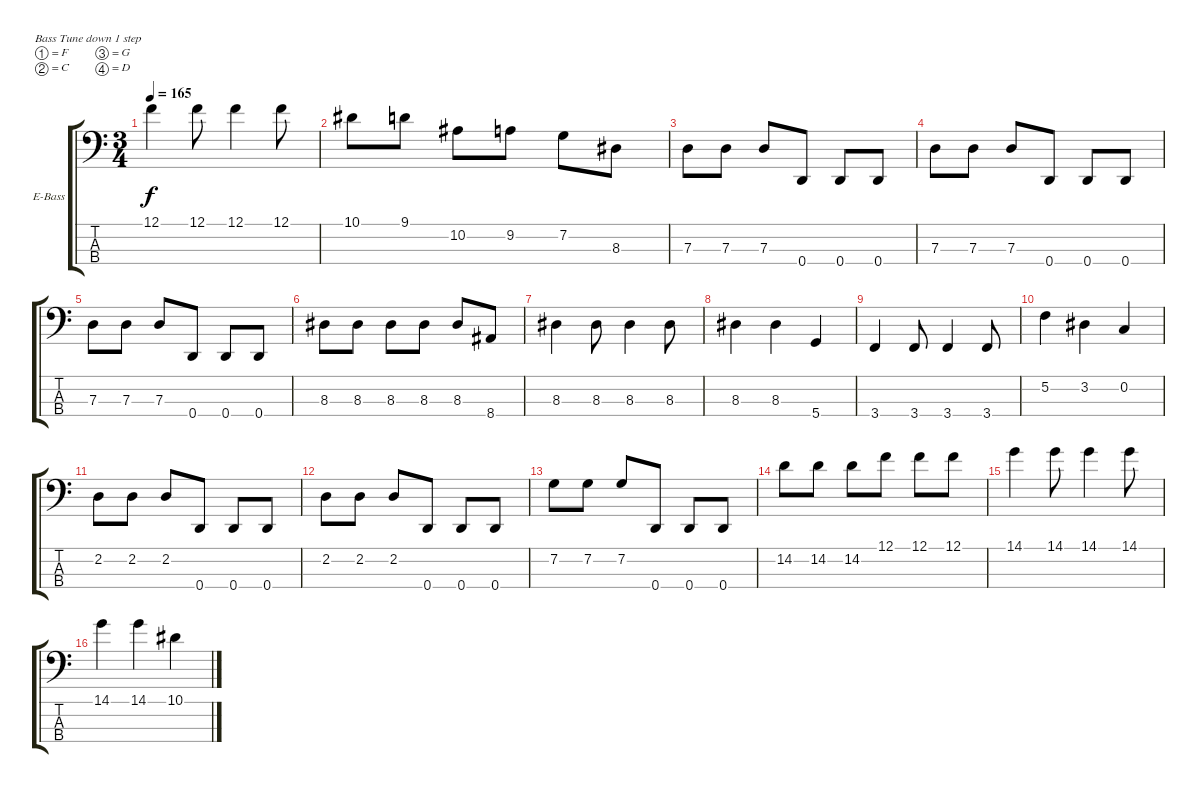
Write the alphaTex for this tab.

\bracketExtendMode groupsimilarinstruments
\firstSystemTrackNameOrientation horizontal
\otherSystemsTrackNameOrientation horizontal
\track ("Kristian - Bass" "E-Bass") {instrument electricbassfinger}
\staff {score tabs}
\tuning (F2 C2 G1 D1)
\ts (3 4)
\tempo 165
\clef f4
\ks c
12.1.4{dy f} 12.1.8 12.1.4 12.1.8 |
10.1.8 9.1.8 10.2.8 9.2.8 7.2.8 8.3.8 |
7.3.8 7.3.8 7.3.8 0.4.8 0.4.8 0.4.8 |
7.3.8 7.3.8 7.3.8 0.4.8 0.4.8 0.4.8 |
7.3.8 7.3.8 7.3.8 0.4.8 0.4.8 0.4.8 |
8.3.8 8.3.8 8.3.8 8.3.8 8.3.8 8.4.8 |
8.3.4 8.3.8 8.3.4 8.3.8 |
8.3.4 8.3.4 5.4.4 |
3.4.4 3.4.8 3.4.4 3.4.8 |
5.2.4 3.2.4 0.2.4 |
2.2.8 2.2.8 2.2.8 0.4.8 0.4.8 0.4.8 |
2.2.8 2.2.8 2.2.8 0.4.8 0.4.8 0.4.8 |
7.2.8 7.2.8 7.2.8 0.4.8 0.4.8 0.4.8 |
14.2.8 14.2.8 14.2.8 12.1.8 12.1.8 12.1.8 |
14.1.4 14.1.8 14.1.4 14.1.8 |
14.1.4 14.1.4 10.1.4
